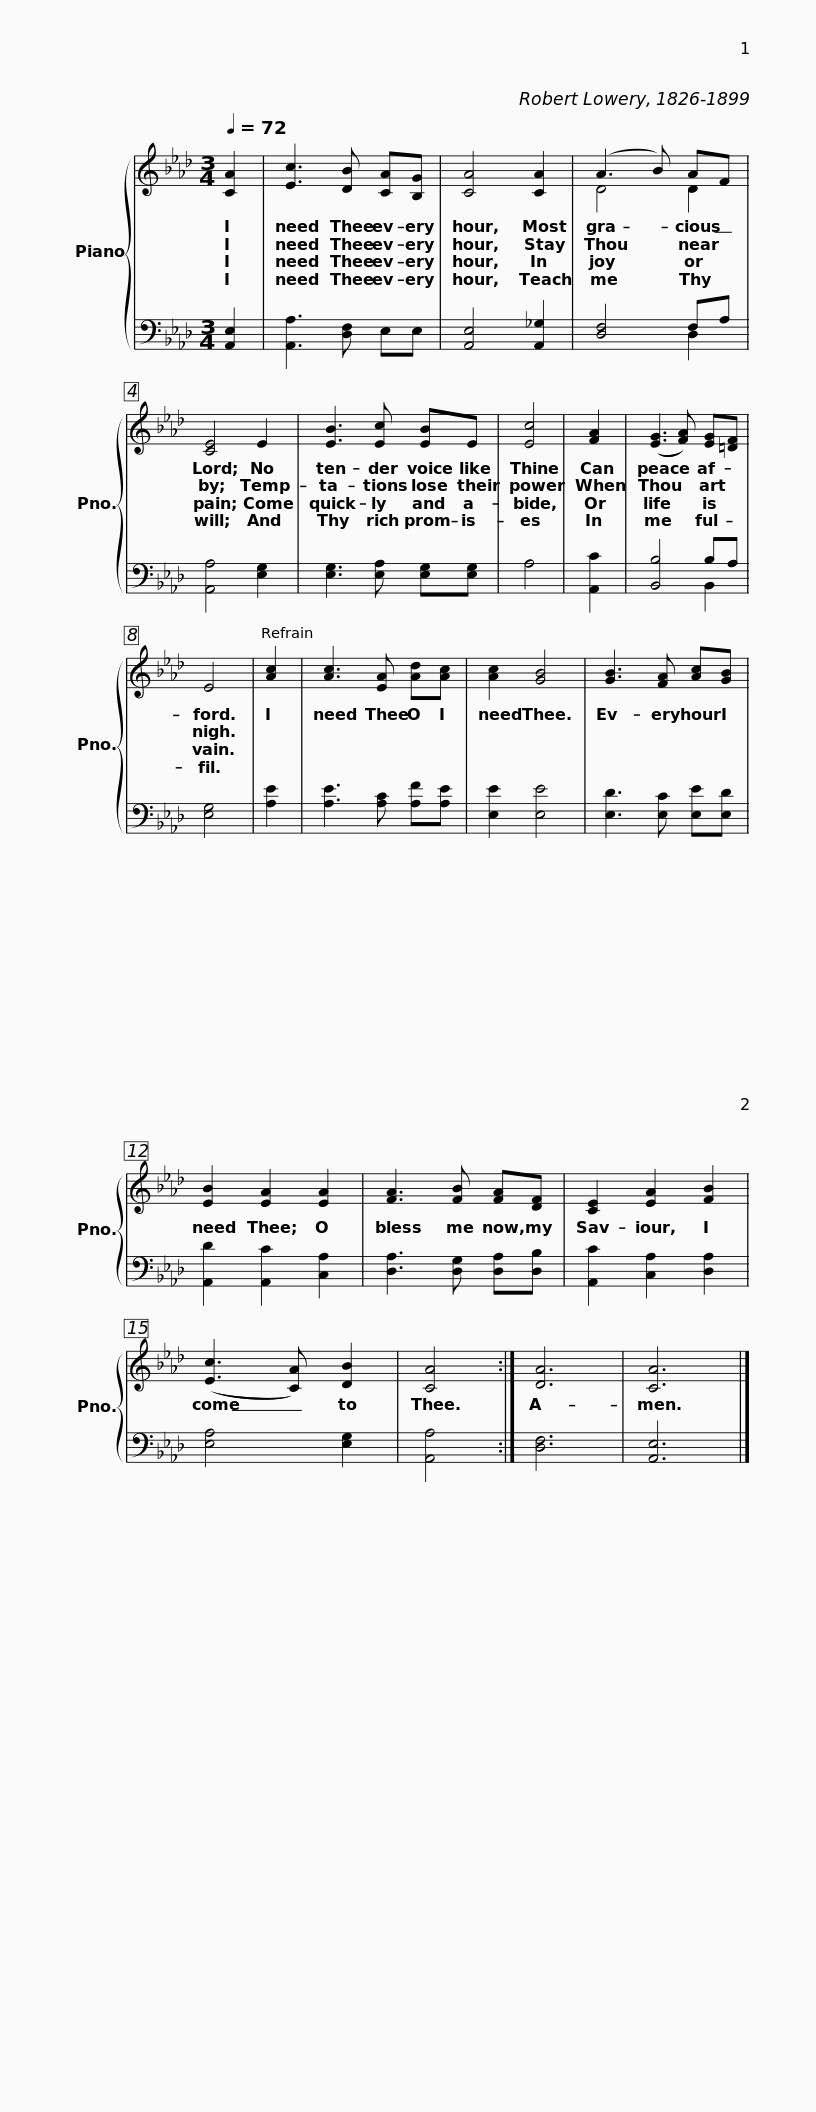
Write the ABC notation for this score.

X:1
%%score { ( 1 3 ) | ( 2 4 ) }
L:1/8
Q:1/4=72
M:3/4
I:linebreak $
K:Ab
V:1 treble
V:3 treble
V:2 bass
V:4 bass
V:1
 [CA]2 | [Ec]3 [DB] [CA][B,G] | [CA]4 [CA]2 | (A3 B) AF | [CE]4 E2 | %5
 [EB]3 [Ec] [EB]E |$ [Ec]4 |$ [FA]2 | (([EG]3 [FA])) [EG][=DF] | E4 | %10
 [Ac]2 | [Ac]3 [EA] [Ad][Ac] | [Ac]2 [GB]4 | [GB]3 [FA] [Ac][GB] |$ [EB]2 [EA]2 [EA]2 | %15
 [FA]3 [FB] [FA][DF] | [CE]2 [EA]2 [FB]2 | (([Ec]3 [CA])) [DB]2 | [CA]4 :| [DA]6 | %20
 [CA]6 |] %21
V:2
 [A,,E,]2 | [A,,A,]3 [D,F,] E,E, | [A,,E,]4 [A,,_G,]2 | [D,F,]4 F,A, | [A,,A,]4 [E,G,]2 | %5
 [E,G,]3 [E,A,] [E,G,][E,G,] |$ A,4 |$ [A,,C]2 | [B,,B,]4 B,A, | [E,G,]4 | %10
 [A,E]2 | [A,E]3 [A,C] [A,F][A,E] | [E,E]2 [E,E]4 | [E,D]3 [E,C] [E,E][E,D] |$ [A,,D]2 [A,,C]2 [C,A,]2 | %15
 [D,A,]3 [D,G,] [D,A,][D,B,] | [A,,C]2 [C,A,]2 [D,A,]2 | [E,A,]4 [E,G,]2 | [A,,A,]4 :| [D,F,]6 | %20
 [A,,E,]6 |] %21
V:3
 x2 | x6 | x6 | D4 D2 | x6 | %5
 x6 |$ x4 |$ x2 | x6 | x4 | %10
 x2 | x6 | x6 | x6 |$ x6 | %15
 x6 | x6 | x6 | x4 :| x6 | %20
 x6 |] %21
V:4
 x2 | x6 | x6 | x4 D,2 | x6 | %5
 x6 |$ x4 |$ x2 | x4 B,,2 | x4 | %10
 x2 | x6 | x6 | x6 |$ x6 | %15
 x6 | x6 | x6 | x4 :| x6 | %20
 x6 |] %21
